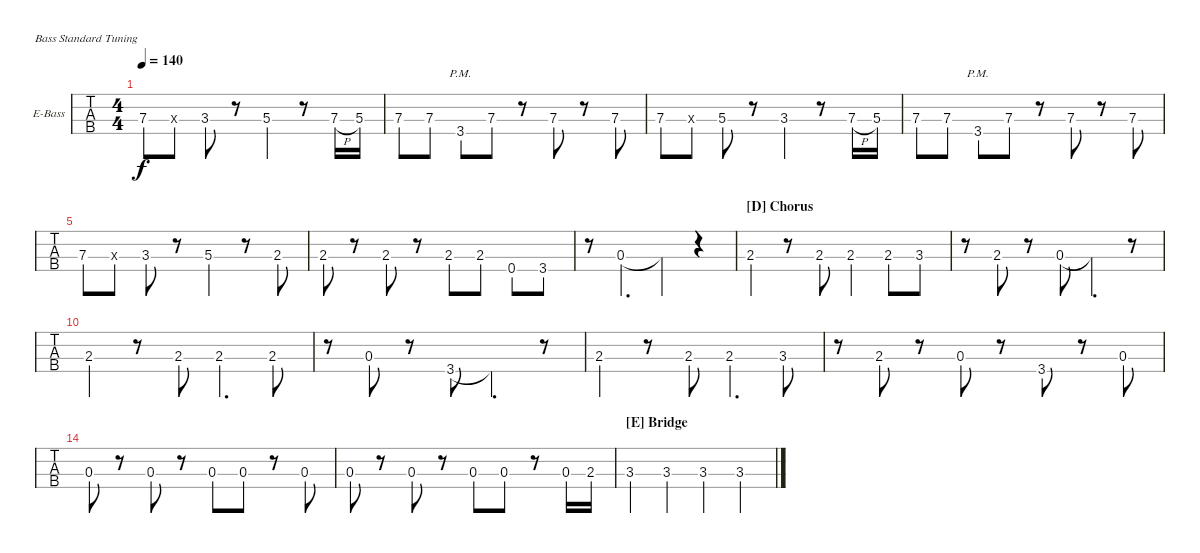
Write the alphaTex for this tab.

\bracketExtendMode nobrackets
\firstSystemTrackNameOrientation horizontal
\otherSystemsTrackNameOrientation horizontal
\defaultBarNumberDisplay FirstOfSystem
\track ("Bass" "E-Bass") {instrument electricbassfinger}
\staff {tabs}
\tuning (G2 D2 A1 E1)
\ts (4 4)
\tempo 140
\clef f4
\ks c
7.3.8{dy f} 7.3{x}.8 3.3.8 r.8 5.3.4 r.8 7.3{h}.16 5.3.16 |
7.3.8 7.3.8 3.4{pm}.8 7.3.8 r.8 7.3.8 r.8 7.3.8 |
7.3.8 7.3{x}.8 5.3.8 r.8 3.3.4 r.8 7.3{h}.16 5.3.16 |
7.3.8 7.3.8 3.4{pm}.8 7.3.8 r.8 7.3.8 r.8 7.3.8 |
7.3.8 7.3{x}.8 3.3.8 r.8 5.3.4 r.8 2.3.8 |
2.3.8 r.8 2.3.8 r.8 2.3.8 2.3.8 0.4.8 3.4.8 |
r.8 0.3.4{d} 0.3{t}.4 r.4 |
\section ("D" "Chorus")
2.3.4 r.8 2.3.8 2.3.4 2.3.8 3.3.8 |
r.8 2.3.8 r.8 0.3.8 0.3{t}.4{d} r.8 |
2.3.4 r.8 2.3.8 2.3.4{d} 2.3.8 |
r.8 0.3.8 r.8 3.4.8 3.4{t}.4{d} r.8 |
2.3.4 r.8 2.3.8 2.3.4{d} 3.3.8 |
r.8 2.3.8 r.8 0.3.8 r.8 3.4.8 r.8 0.3.8 |
0.3.8 r.8 0.3.8 r.8 0.3.8 0.3.8 r.8 0.3.8 |
0.3.8 r.8 0.3.8 r.8 0.3.8 0.3.8 r.8 0.3.16 2.3.16 |
\section ("E" "Bridge")
3.3.4 3.3.4 3.3.4 3.3.4
